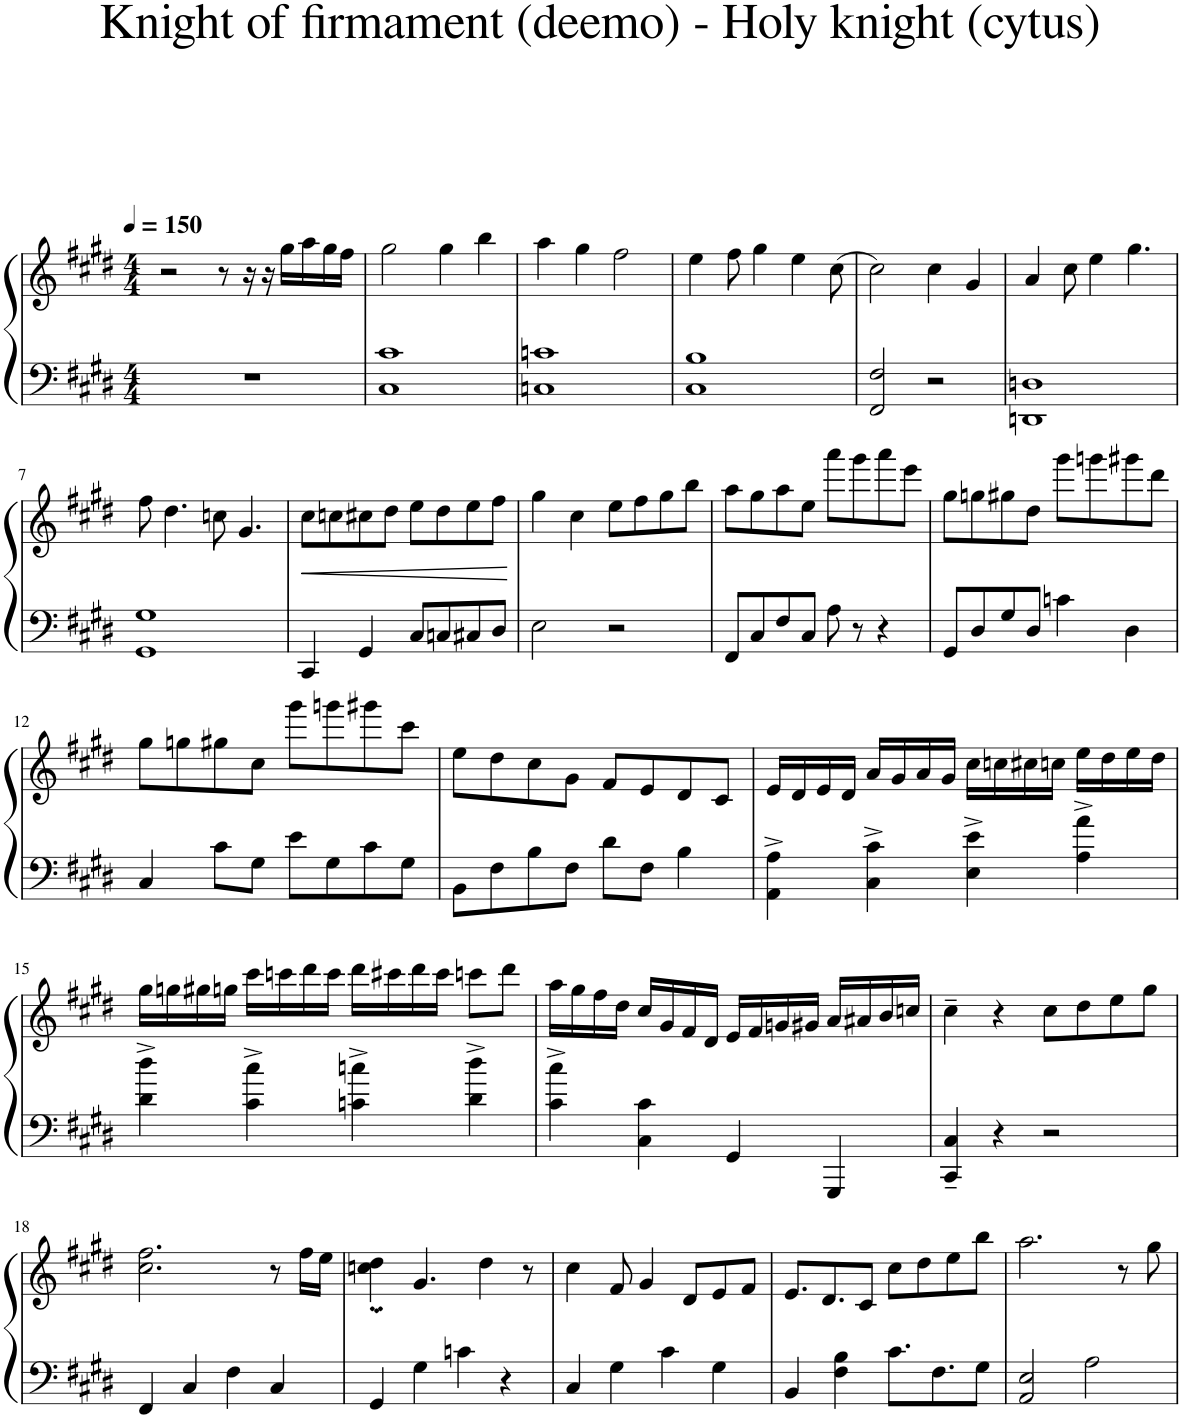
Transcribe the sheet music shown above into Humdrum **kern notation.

**kern	**kern	**dynam
*part1	*part1	*part1
*staff2	*staff1	*staff1/2
*I"Piano	*	*
*I'Pno.	*	*
*clefF4	*clefG2	*
*k[f#c#g#d#]	*k[f#c#g#d#]	*
*M4/4	*M4/4	*
*MM150	*MM150	*
=1	=1	=1
1r	2r	.
.	8r	.
.	16r	.
.	16r	.
.	16gg#\LL	.
.	16aa\	.
.	16gg#\	.
.	16ff#\JJ	.
=2	=2	=2
1C# 1c#	2gg#\	.
.	4gg#\	.
.	4bb\	.
=3	=3	=3
1Cn 1cn	4aa\	.
.	4gg#\	.
.	2ff#\	.
=4	=4	=4
1C# 1B	4ee\	.
.	8ff#\	.
.	4gg#\	.
.	4ee\	.
.	(8cc#\	.
=5	=5	=5
2FF#/ 2F#/	2cc#\)	.
2r	4cc#\	.
.	4g#/	.
=6	=6	=6
1DDn 1Dn	4a/	.
.	8cc#\	.
.	4ee\	.
.	4.gg#\	.
!!LO:LB:g=z
=7	=7	=7
1GG# 1G#	8ff#\	.
.	4.dd#\	.
.	8ccn\	.
.	4.g#/	.
=8	=8	=8
!	!	!LO:HP:b
4CC#/	8cc#\L	<
.	8ccn\	.
4GG#/	8cc#X\	.
.	8dd#\J	.
8C#/L	8ee\L	.
8Cn/	8dd#\	.
8C#X/	8ee\	.
8D#/J	8ff#\J	.
.	.	[
=9	=9	=9
2E\	4gg#\	.
.	4cc#\	.
2r	8ee\L	.
.	8ff#\	.
.	8gg#\	.
.	8bb\J	.
=10	=10	=10
8FF#/L	8aa\L	.
8C#/	8gg#\	.
8F#/	8aa\	.
8C#/J	8ee\J	.
8A\	8aaa\L	.
8r	8ggg#\	.
4r	8aaa\	.
.	8eee\J	.
=11	=11	=11
8GG#/L	8gg#\L	.
8D#/	8ggn\	.
8G#/	8gg#X\	.
8D#/J	8dd#\J	.
4cn\	8ggg#\L	.
.	8gggn\	.
4D#\	8ggg#X\	.
.	8ddd#\J	.
!!LO:LB:g=z
=12	=12	=12
4C#/	8gg#\L	.
.	8ggn\	.
8c#\L	8gg#X\	.
8G#\J	8cc#\J	.
8e\L	8ggg#\L	.
8G#\	8gggn\	.
8c#\	8ggg#X\	.
8G#\J	8ccc#\J	.
=13	=13	=13
8BB\L	8ee\L	.
8F#\	8dd#\	.
8B\	8cc#\	.
8F#\J	8g#\J	.
8d#\L	8f#/L	.
8F#\J	8e/	.
4B\	8d#/	.
.	8c#/J	.
=14	=14	=14
4AA\^ 4A\^	16e/LL	.
.	16d#/	.
.	16e/	.
.	16d#/JJ	.
4C#\^ 4c#\^	16a/LL	.
.	16g#/	.
.	16a/	.
.	16g#/JJ	.
4E\^ 4e\^	16cc#\LL	.
.	16ccn\	.
.	16cc#X\	.
.	16ccn\JJ	.
4A\^ 4a\^	16ee\LL	.
.	16dd#\	.
.	16ee\	.
.	16dd#\JJ	.
!!LO:LB:g=z
=15	=15	=15
4d#\^ 4dd#\^	16gg#\LL	.
.	16ggn\	.
.	16gg#X\	.
.	16ggn\JJ	.
4c#\^ 4cc#\^	16ccc#\LL	.
.	16cccn\	.
.	16ddd#\	.
.	16ccc\JJ	.
4cn\^ 4ccn\^	16ddd#\LL	.
.	16ccc#X\	.
.	16ddd#\	.
.	16ccc#\JJ	.
4d#\^ 4dd#\^	8cccn\L	.
.	8ddd#\J	.
=16	=16	=16
4c#\^ 4cc#\^	16aa\LL	.
.	16gg#\	.
.	16ff#\	.
.	16dd#\JJ	.
4C#\ 4c#\	16cc#/LL	.
.	16g#/	.
.	16f#/	.
.	16d#/JJ	.
4GG#/	16e/LL	.
.	16f#/	.
.	16gn/	.
.	16g#X/JJ	.
4GGG#/	16a/LL	.
.	16a#X/	.
.	16b/	.
.	16ccn/JJ	.
=17	=17	=17
4CC#/~ 4C#/~	4cc#~\	.
4r	4r	.
2r	8cc#\L	.
.	8dd#\	.
.	8ee\	.
.	8gg#\J	.
!!LO:LB:g=z
=18	=18	=18
4FF#/	2.cc#\ 2.ff#\	.
4C#/	.	.
4F#\	.	.
4C#/	8r	.
.	16ff#\LL	.
.	16ee\JJ	.
=19	=19	=19
4GG#/	4ccn\< 4dd#\<	.
4G#\	4.g#/	.
4cn\	.	.
.	4dd#\	.
4r	.	.
.	8r	.
=20	=20	=20
4C#/	4cc#\	.
4G#\	8f#/	.
.	4g#/	.
4c#\	.	.
.	8d#/L	.
4G#\	8e/	.
.	8f#/J	.
=21	=21	=21
4BB/	8.e/L	.
.	8.d#/	.
4F#\ 4B\	.	.
.	8c#/J	.
8.c#\L	8cc#\L	.
.	8dd#\	.
8.F#\	.	.
.	8ee\	.
8G#\J	8bb\J	.
=22	=22	=22
2AA/ 2E/	2.aa\	.
2A\	.	.
.	8r	.
.	8gg#\	.
=	=	=
*-	*-	*-
